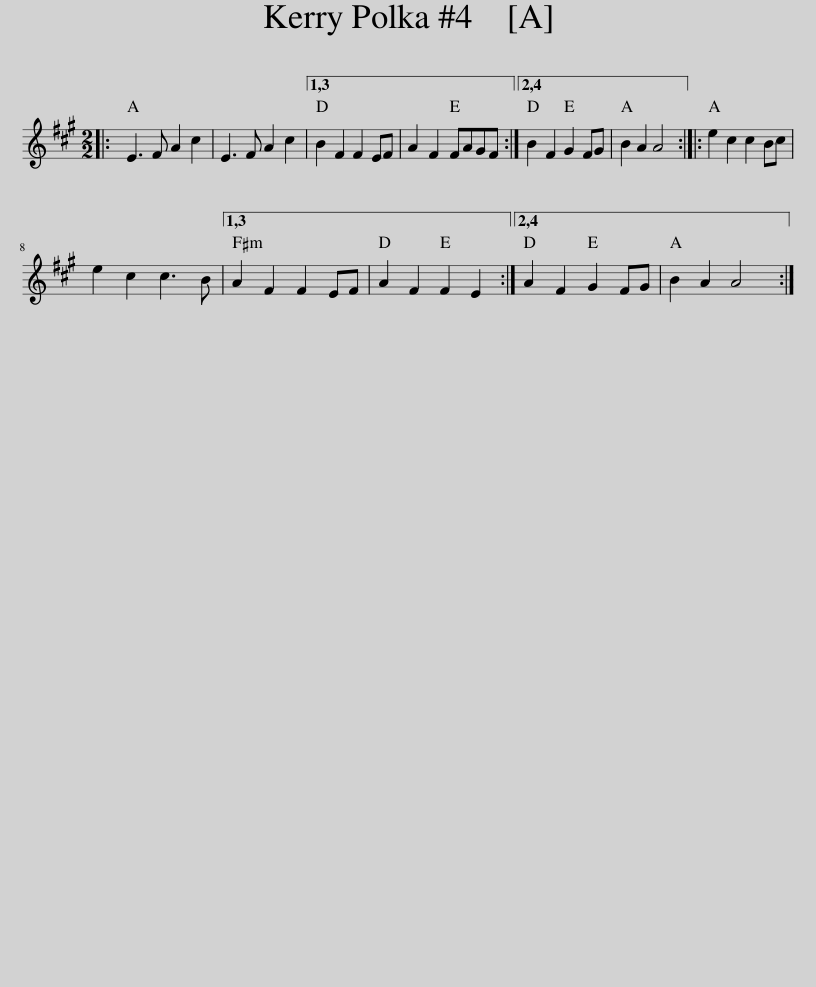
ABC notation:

X:1
L:1/8
M:2/2
I:linebreak $
K:A
V:1 treble
V:1
|: E3 F A2 c2 | E3 F A2 c2 |1,3 B2 F2 F2 EF | A2 F2 FAGF :|2,4 B2 F2 G2 FG | %5
 B2 A2 A4 :: e2 c2 c2 Bc |$ e2 c2 c3 B |1,3 A2 F2 F2 EF | A2 F2 F2 E2 :|2,4 %10
 A2 F2 G2 FG | B2 A2 A4 :| %12
